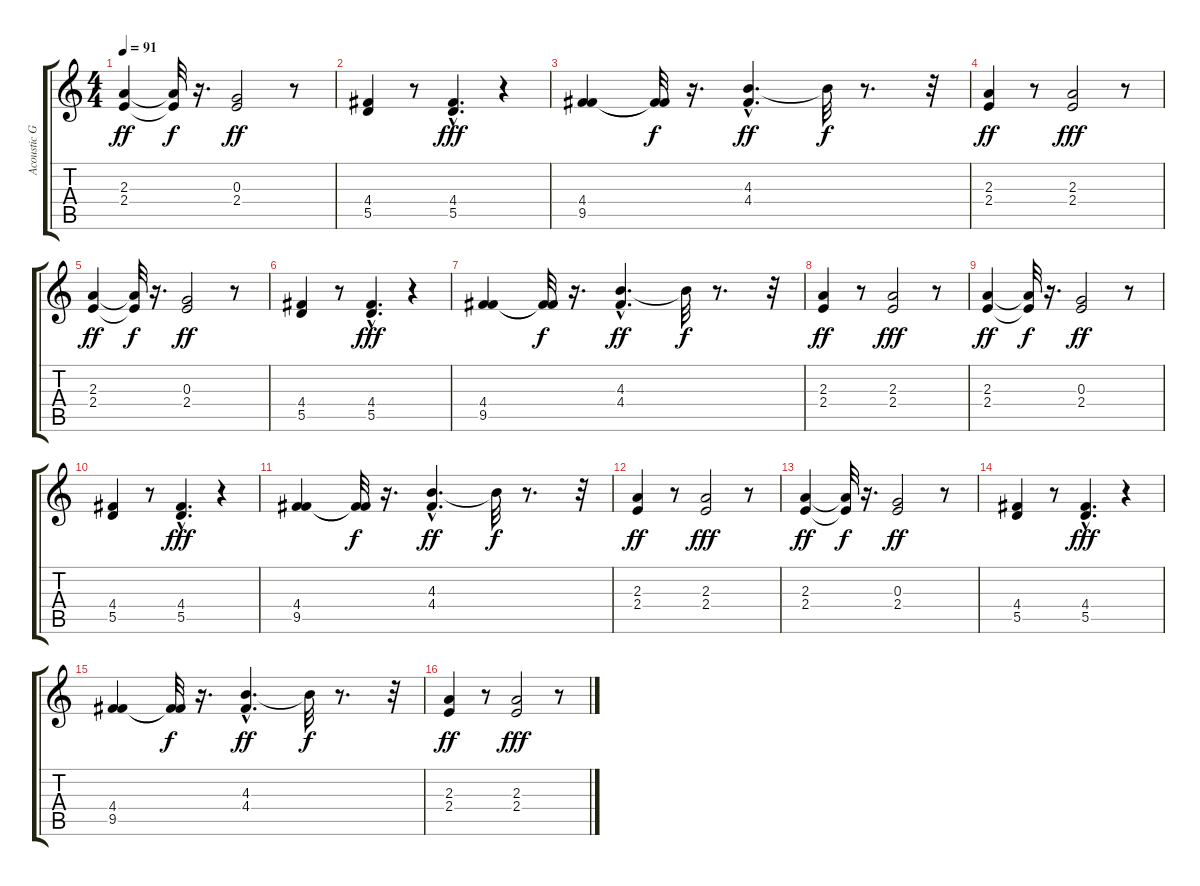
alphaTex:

\track ("Acoustic Guitar II" "Acoustic G") {instrument acousticguitarsteel}
\staff {score tabs}
\tuning (E4 B3 G3 D3 A2 E2) {hide}
\ts (4 4)
\tempo 91
\clef g2
\ks c
(2.3 2.4).4{dy ff} (2.3{t} 2.4{t}).32{dy f} r.16{d} (0.3 2.4).2{dy ff} r.8 |
(4.4 5.5).4 r.8 (4.4{hac} 5.5).4{d dy fff} r.4 |
(4.4 9.5).4 (4.4{t} 9.5{t}).32{dy f} r.16{d} (4.3{hac} 4.4{hac}).4{d dy ff} 4.3{t}.32{dy f} r.8{d} r.32 |
(2.3 2.4).4{dy ff} r.8 (2.3 2.4).2{dy fff} r.8 |
(2.3 2.4).4{dy ff} (2.3{t} 2.4{t}).32{dy f} r.16{d} (0.3 2.4).2{dy ff} r.8 |
(4.4 5.5).4 r.8 (4.4{hac} 5.5).4{d dy fff} r.4 |
(4.4 9.5).4 (4.4{t} 9.5{t}).32{dy f} r.16{d} (4.3{hac} 4.4{hac}).4{d dy ff} 4.3{t}.32{dy f} r.8{d} r.32 |
(2.3 2.4).4{dy ff} r.8 (2.3 2.4).2{dy fff} r.8 |
(2.3 2.4).4{dy ff} (2.3{t} 2.4{t}).32{dy f} r.16{d} (0.3 2.4).2{dy ff} r.8 |
(4.4 5.5).4 r.8 (4.4{hac} 5.5).4{d dy fff} r.4 |
(4.4 9.5).4 (4.4{t} 9.5{t}).32{dy f} r.16{d} (4.3{hac} 4.4{hac}).4{d dy ff} 4.3{t}.32{dy f} r.8{d} r.32 |
(2.3 2.4).4{dy ff} r.8 (2.3 2.4).2{dy fff} r.8 |
(2.3 2.4).4{dy ff} (2.3{t} 2.4{t}).32{dy f} r.16{d} (0.3 2.4).2{dy ff} r.8 |
(4.4 5.5).4 r.8 (4.4{hac} 5.5).4{d dy fff} r.4 |
(4.4 9.5).4 (4.4{t} 9.5{t}).32{dy f} r.16{d} (4.3{hac} 4.4{hac}).4{d dy ff} 4.3{t}.32{dy f} r.8{d} r.32 |
(2.3 2.4).4{dy ff} r.8 (2.3 2.4).2{dy fff} r.8
